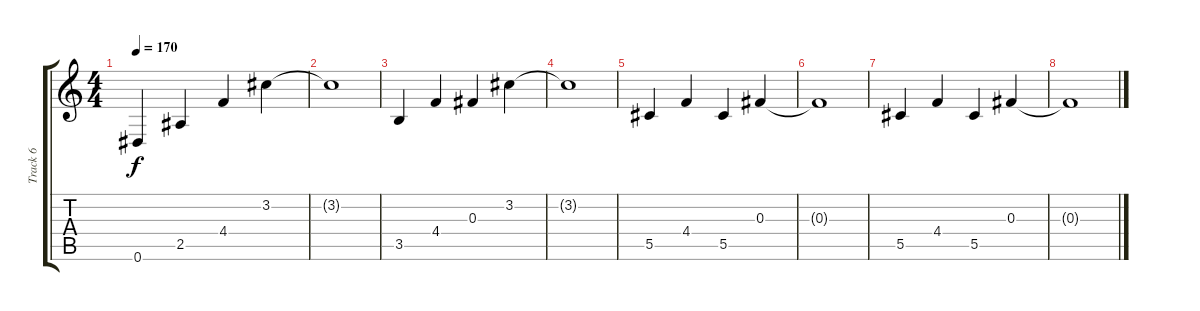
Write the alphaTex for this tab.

\track ("Track 6" "Track 6") {instrument electricguitarclean}
\staff {score tabs}
\tuning (Eb4 Bb3 Gb3 Db3 Ab2 Eb2) {hide}
\ts (4 4)
\tempo 170
\clef g2
\ks c
0.6.4{dy f} 2.5.4 4.4.4 3.2.4 |
3.2{t}.1 |
3.5.4 4.4.4 0.3.4 3.2.4 |
3.2{t}.1 |
5.5.4 4.4.4 5.5.4 0.3.4 |
0.3{t}.1 |
5.5.4 4.4.4 5.5.4 0.3.4 |
0.3{t}.1
